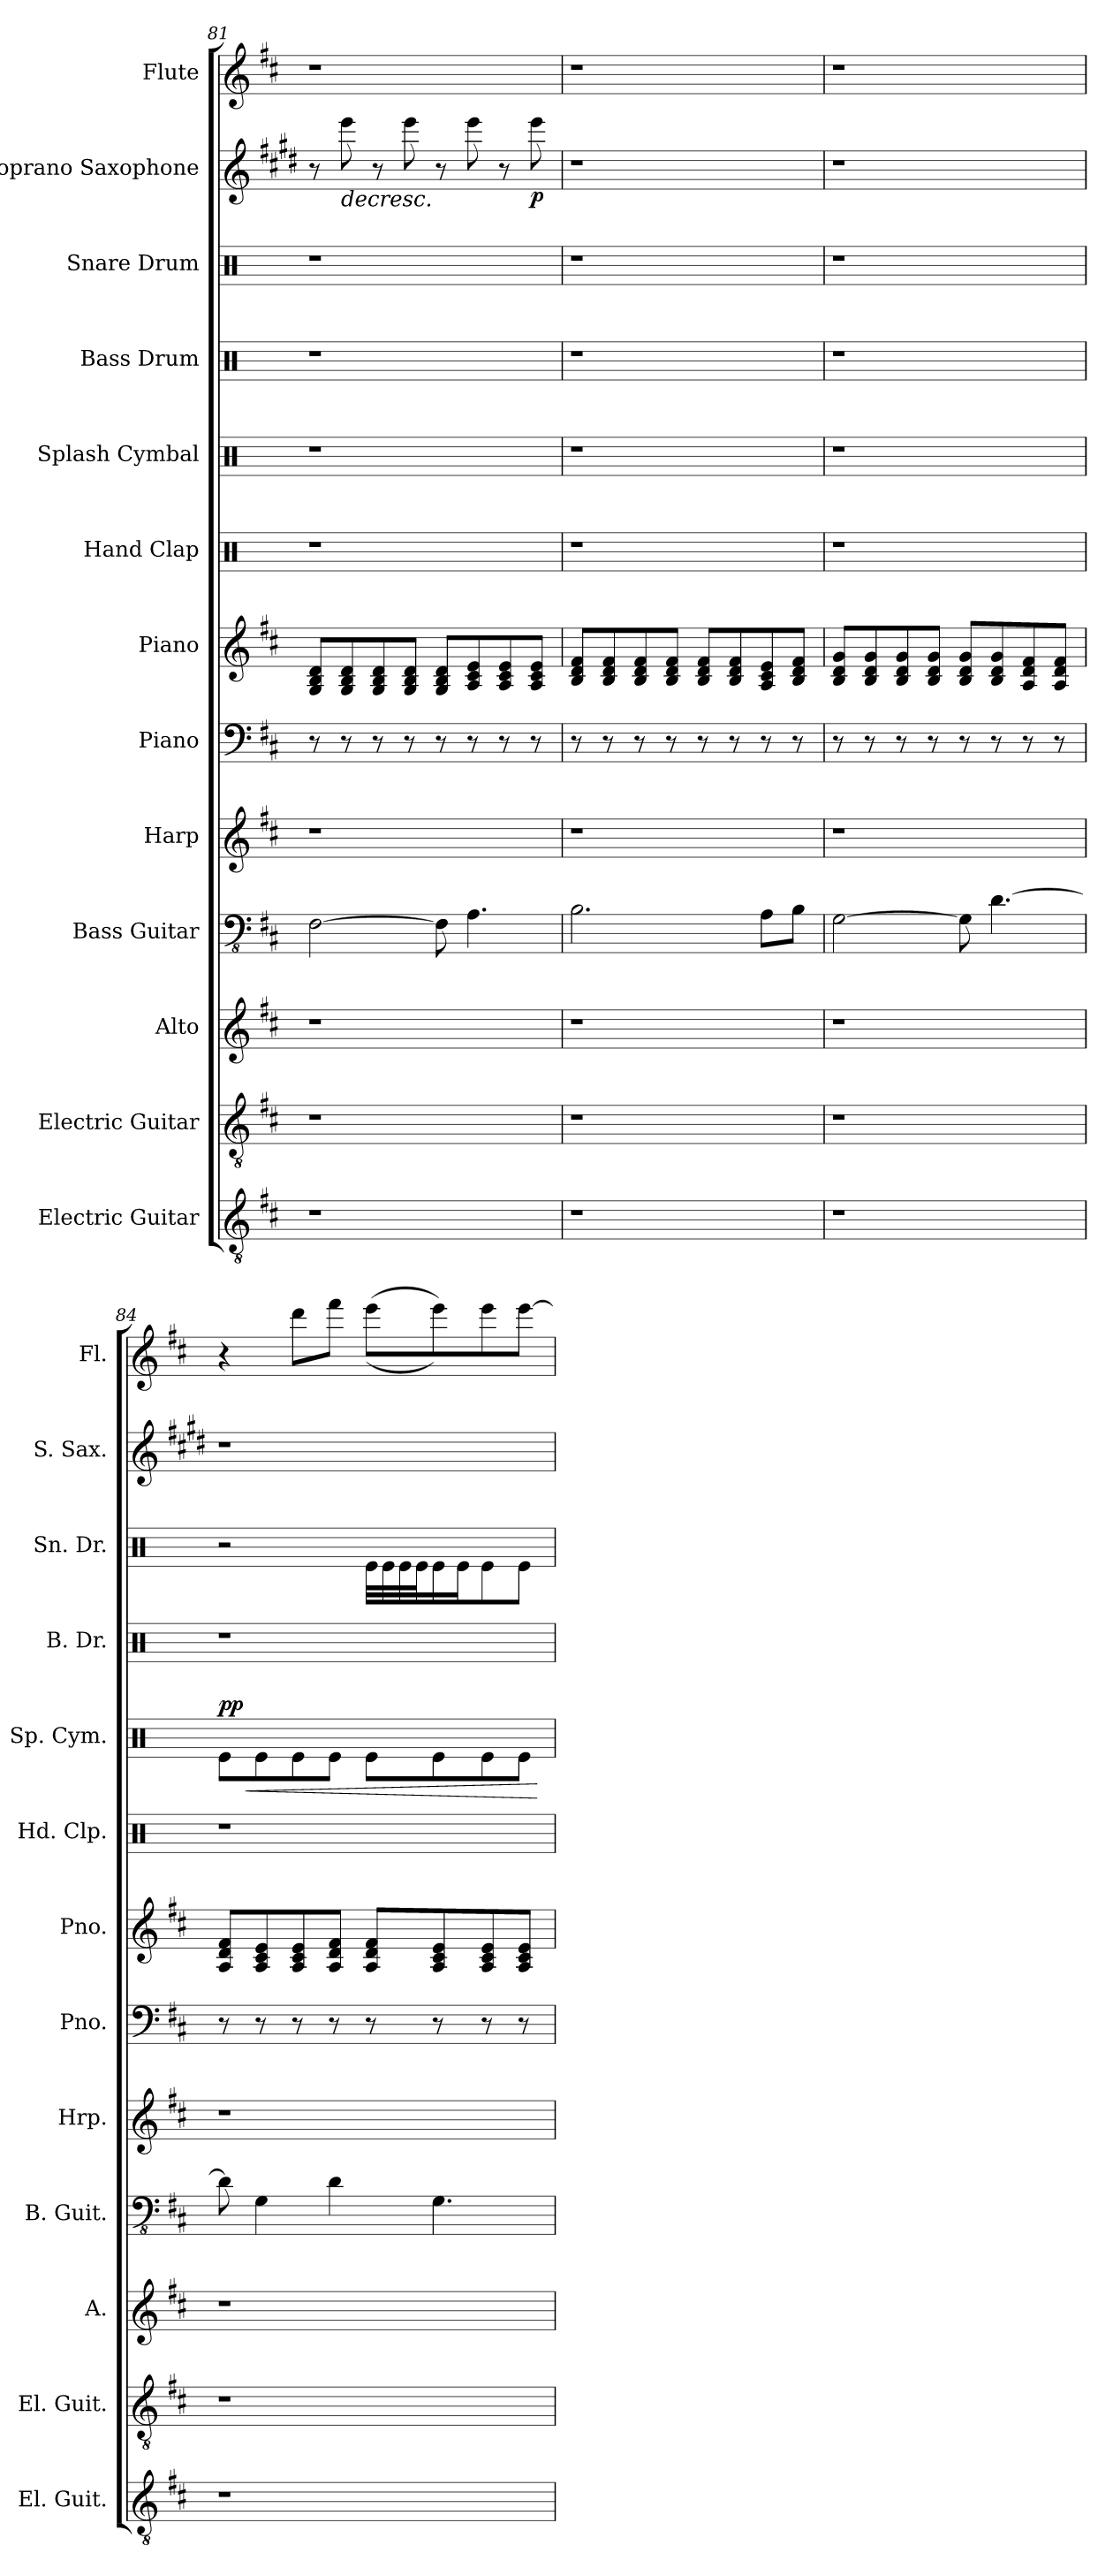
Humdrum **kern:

**kern	**kern	**kern	**kern	**kern	**kern	**kern	**kern	**kern	**dynam	**kern	**kern	**kern	**dynam	**kern
*part13	*part12	*part11	*part10	*part9	*part8	*part7	*part6	*part5	*part5	*part4	*part3	*part2	*part2	*part1
*staff13	*staff12	*staff11	*staff10	*staff9	*staff8	*staff7	*staff6	*staff5	*staff5	*staff4	*staff3	*staff2	*staff2	*staff1
*I"Electric Guitar	*I"Electric Guitar	*I"Alto	*I"Bass Guitar	*I"Harp	*I"Piano	*I"Piano	*I"Hand Clap	*I"Splash Cymbal	*	*I"Bass Drum	*I"Snare Drum	*I"Soprano Saxophone	*	*I"Flute
*I'El. Guit.	*I'El. Guit.	*I'A.	*I'B. Guit.	*I'Hrp.	*I'Pno.	*I'Pno.	*I'Hd. Clp.	*I'Sp. Cym.	*	*I'B. Dr.	*I'Sn. Dr.	*I'S. Sax.	*	*I'Fl.
*clefGv2	*clefGv2	*clefG2	*clefFv4	*clefG2	*clefF4	*clefG2	*clefX	*clefX	*	*clefX	*clefX	*clefG2	*	*clefG2
*	*	*	*	*	*	*	*	*	*	*	*	*ITrd1c2	*	*
*k[f#c#]	*k[f#c#]	*k[f#c#]	*k[f#c#]	*k[f#c#]	*k[f#c#]	*k[f#c#]	*k[]	*k[]	*	*k[]	*k[]	*k[f#c#]	*	*k[f#c#]
=81	=81	=81	=81	=81	=81	=81	=81	=81	=81	=81	=81	=81	=81	=81
1r	1r	1r	[2FF#\	1r	8r	8G/ 8B/ 8d/L	1r	1r	.	1r	1r	8r	.	1r
!	!	!	!	!	!	!	!	!	!	!	!	!	!LO:HP:b	!
.	.	.	.	.	8r	8G/ 8B/ 8d/	.	.	.	.	.	8ddd\	>	.
.	.	.	.	.	8r	8G/ 8B/ 8d/	.	.	.	.	.	8r	.	.
.	.	.	.	.	8r	8G/ 8B/ 8d/J	.	.	.	.	.	8ddd\	.	.
.	.	.	8FF#\]	.	8r	8G/ 8B/ 8d/L	.	.	.	.	.	8r	.	.
.	.	.	4.AA\	.	8r	8A/ 8c#/ 8e/	.	.	.	.	.	8ddd\	.	.
.	.	.	.	.	8r	8A/ 8c#/ 8e/	.	.	.	.	.	8r	.	.
!	!	!	!	!	!	!	!	!	!	!	!	!	!LO:DY:b	!
.	.	.	.	.	8r	8A/ 8c#/ 8e/J	.	.	.	.	.	8ddd\	p	.
.	.	.	.	.	.	.	.	.	.	.	.	.	]	.
=82	=82	=82	=82	=82	=82	=82	=82	=82	=82	=82	=82	=82	=82	=82
1r	1r	1r	2.BB\	1r	8r	8B/ 8d/ 8f#/L	1r	1r	.	1r	1r	1r	.	1r
.	.	.	.	.	8r	8B/ 8d/ 8f#/	.	.	.	.	.	.	.	.
.	.	.	.	.	8r	8B/ 8d/ 8f#/	.	.	.	.	.	.	.	.
.	.	.	.	.	8r	8B/ 8d/ 8f#/J	.	.	.	.	.	.	.	.
.	.	.	.	.	8r	8B/ 8d/ 8f#/L	.	.	.	.	.	.	.	.
.	.	.	.	.	8r	8B/ 8d/ 8f#/	.	.	.	.	.	.	.	.
.	.	.	8AA\L	.	8r	8A/ 8c#/ 8e/	.	.	.	.	.	.	.	.
.	.	.	8BB\J	.	8r	8B/ 8d/ 8f#/J	.	.	.	.	.	.	.	.
!!LO:PB:g=z
=83	=83	=83	=83	=83	=83	=83	=83	=83	=83	=83	=83	=83	=83	=83
1r	1r	1r	[2GG\	1r	8r	8B/ 8d/ 8g/L	1r	1r	.	1r	1r	1r	.	1r
.	.	.	.	.	8r	8B/ 8d/ 8g/	.	.	.	.	.	.	.	.
.	.	.	.	.	8r	8B/ 8d/ 8g/	.	.	.	.	.	.	.	.
.	.	.	.	.	8r	8B/ 8d/ 8g/J	.	.	.	.	.	.	.	.
.	.	.	8GG\]	.	8r	8B/ 8d/ 8g/L	.	.	.	.	.	.	.	.
.	.	.	[4.D\	.	8r	8B/ 8d/ 8g/	.	.	.	.	.	.	.	.
.	.	.	.	.	8r	8A/ 8d/ 8f#/	.	.	.	.	.	.	.	.
.	.	.	.	.	8r	8A/ 8d/ 8f#/J	.	.	.	.	.	.	.	.
=84	=84	=84	=84	=84	=84	=84	=84	=84	=84	=84	=84	=84	=84	=84
!	!	!	!	!	!	!	!	!	!LO:HP:b	!	!	!	!	!
!	!	!	!	!	!	!	!	!	!LO:DY:n=1:a	!	!	!	!	!
1r	1r	1r	8D\]	1r	8r	8A/ 8d/ 8f#/L	1r	8Re\L	< pp	1r	2r	1r	.	4r
.	.	.	4GG\	.	8r	8A/ 8c#/ 8e/	.	8Re\	.	.	.	.	.	.
.	.	.	.	.	8r	8A/ 8c#/ 8e/	.	8Re\	.	.	.	.	.	8ddd\L
.	.	.	4D\	.	8r	8A/ 8d/ 8f#/J	.	8Re\J	.	.	.	.	.	8fff#\J
.	.	.	.	.	8r	8A/ 8d/ 8f#/L	.	8Re\L	.	.	32Re\LLL	.	.	((8eee\L
.	.	.	.	.	.	.	.	.	.	.	32Re\	.	.	.
.	.	.	.	.	.	.	.	.	.	.	32Re\	.	.	.
.	.	.	.	.	.	.	.	.	.	.	32Re\J	.	.	.
.	.	.	4.GG\	.	8r	8A/ 8c#/ 8e/	.	8Re\	.	.	16Re\	.	.	8eee\))
.	.	.	.	.	.	.	.	.	.	.	16Re\J	.	.	.
.	.	.	.	.	8r	8A/ 8c#/ 8e/	.	8Re\	.	.	8Re\	.	.	8eee\
.	.	.	.	.	8r	8A/ 8c#/ 8e/J	.	8Re\J	.	.	8Re\J	.	.	[8eee\J
.	.	.	.	.	.	.	.	.	[	.	.	.	.	.
=	=	=	=	=	=	=	=	=	=	=	=	=	=	=
*-	*-	*-	*-	*-	*-	*-	*-	*-	*-	*-	*-	*-	*-	*-
